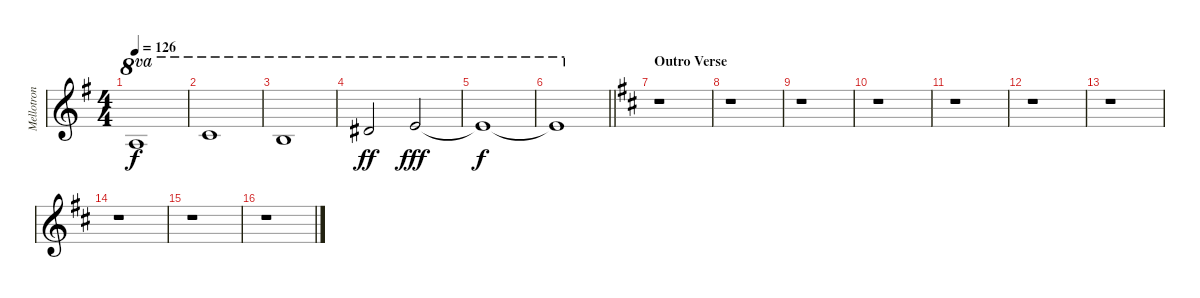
\track ("Mellotron" "Mellotron") {instrument electricpiano1}
\staff {score}
\tuning (E4 B3 G3 D3 A2 E2) {hide}
\ts (4 4)
\tempo 126
\clef g2
\ks eminor
14.3.1{ot 8va dy f} |
13.2.1{ot 8va} |
12.2.1{ot 8va} |
11.1.2{ot 8va dy ff} 12.1.2{ot 8va dy fff} |
12.1{t}.1{ot 8va dy f} |
\barLineRight lightlight
12.1{t}.1{ot 8va} |
\section ("" "Outro Verse")
\ks bminor
r.1 |
r.1 |
r.1 |
r.1 |
r.1 |
r.1 |
r.1 |
r.1 |
r.1 |
r.1
